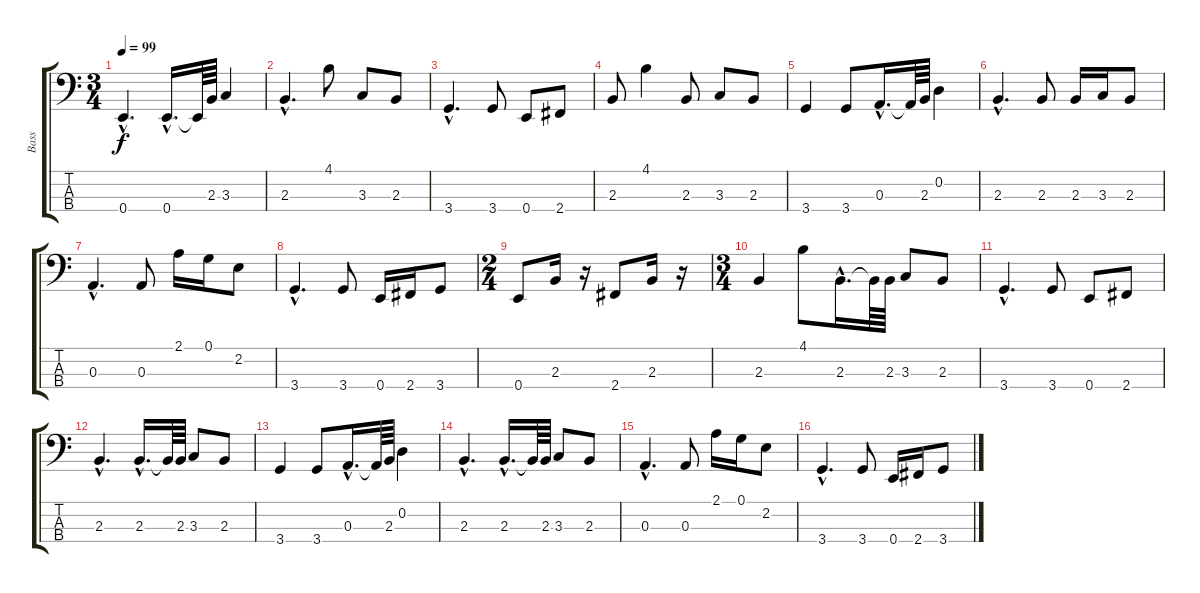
\track ("Bass" "Bass") {instrument electricbasspick}
\staff {score tabs}
\tuning (G2 D2 A1 E1) {hide}
\ts (3 4)
\tempo 99
\clef f4
\ks c
0.4{hac}.4{d dy f} 0.4{hac}.16{d} 0.4{t}.64 2.3.64 3.3.4 |
2.3{hac}.4{d} 4.1.8 3.3.8 2.3.8 |
3.4{hac}.4{d} 3.4.8 0.4.8 2.4.8 |
2.3.8 4.1.4 2.3.8 3.3.8 2.3.8 |
3.4.4 3.4.8 0.3{hac}.16{d} 0.3{t}.64 2.3.64 0.2.4 |
2.3{hac}.4{d} 2.3.8 2.3.16 3.3.16 2.3.8 |
0.3{hac}.4{d} 0.3.8 2.1.16 0.1.16 2.2.8 |
3.4{hac}.4{d} 3.4.8 0.4.16 2.4.16 3.4.8 |
\ts (2 4)
0.4.8 2.3.16 r.16 2.4.8 2.3.16 r.16 |
\ts (3 4)
2.3.4 4.1.8 2.3{hac}.16{d} 2.3{t}.64 2.3.64 3.3.8 2.3.8 |
3.4{hac}.4{d} 3.4.8 0.4.8 2.4.8 |
2.3{hac}.4{d} 2.3{hac}.16{d} 2.3{t}.64 2.3.64 3.3.8 2.3.8 |
3.4.4 3.4.8 0.3{hac}.16{d} 0.3{t}.64 2.3.64 0.2.4 |
2.3{hac}.4{d} 2.3{hac}.16{d} 2.3{t}.64 2.3.64 3.3.8 2.3.8 |
0.3{hac}.4{d} 0.3.8 2.1.16 0.1.16 2.2.8 |
3.4{hac}.4{d} 3.4.8 0.4.16 2.4.16 3.4.8
